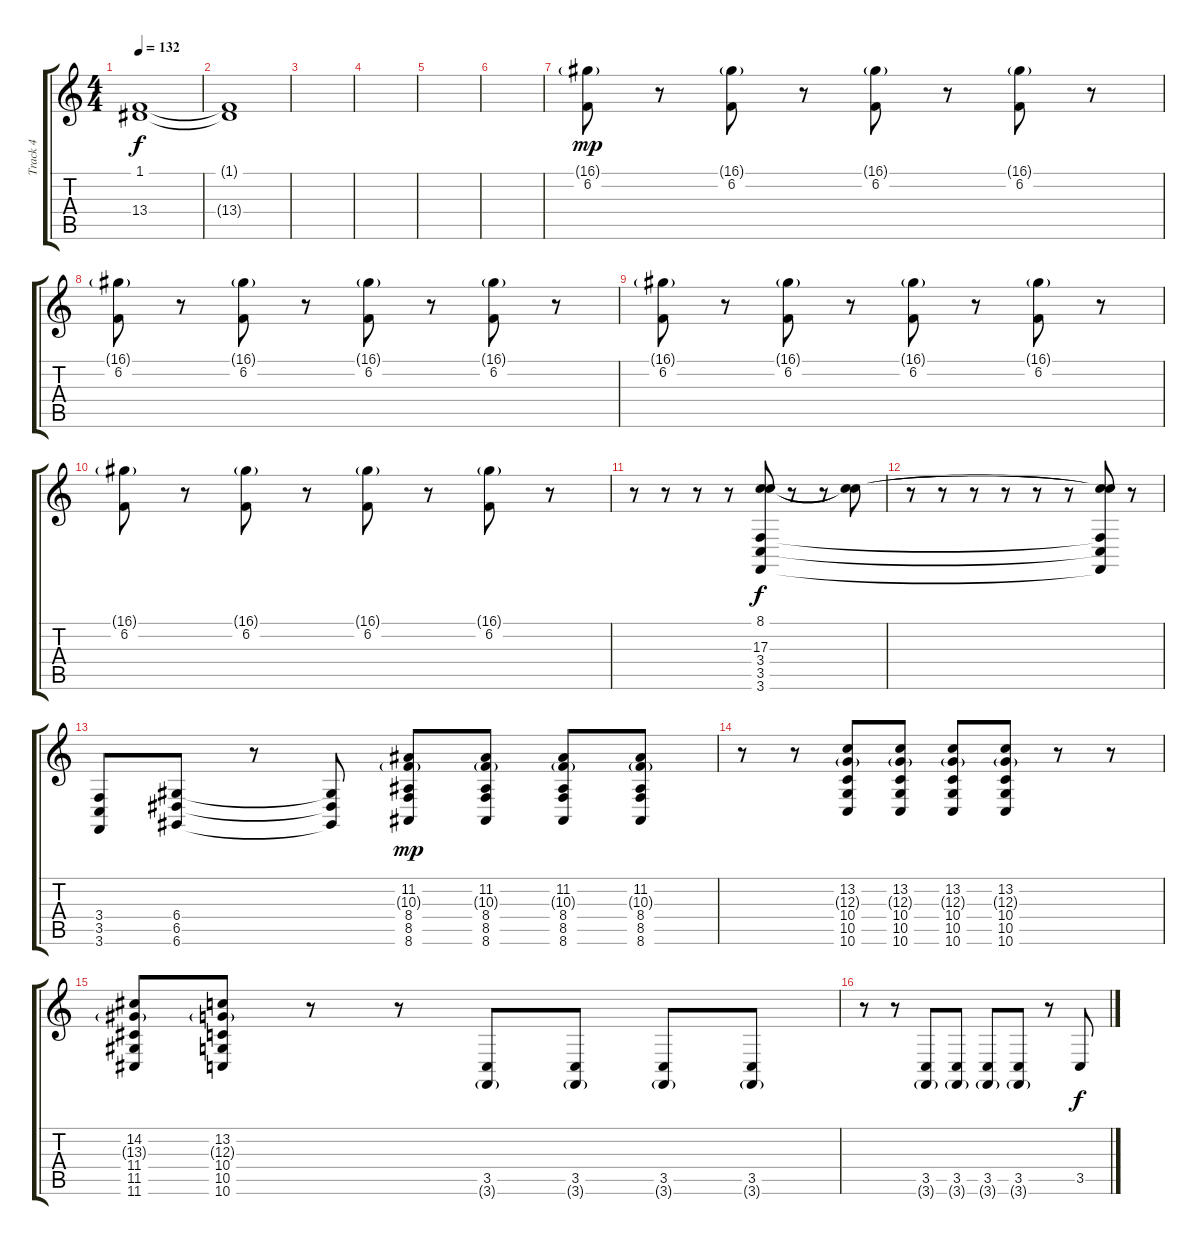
\track ("Track 4" "Track 4") {instrument stringensemble1}
\staff {score tabs}
\tuning (E4 B3 G3 D3 A2 D2) {hide}
\ts (4 4)
\tempo 132
\clef g2
\ks c
(1.1{t} 13.4{t}).1{dy f} |
(1.1{t} 13.4{t}).1 |
|
|
|
|
(16.1{g} 6.2).8{dy mp} r.8 (16.1{g} 6.2).8 r.8 (16.1{g} 6.2).8 r.8 (16.1{g} 6.2).8 r.8 |
(16.1{g} 6.2).8 r.8 (16.1{g} 6.2).8 r.8 (16.1{g} 6.2).8 r.8 (16.1{g} 6.2).8 r.8 |
(16.1{g} 6.2).8 r.8 (16.1{g} 6.2).8 r.8 (16.1{g} 6.2).8 r.8 (16.1{g} 6.2).8 r.8 |
(16.1{g} 6.2).8 r.8 (16.1{g} 6.2).8 r.8 (16.1{g} 6.2).8 r.8 (16.1{g} 6.2).8 r.8 |
r.8 r.8 r.8 r.8 (8.1 17.3 3.4 3.5 3.6).8{dy f} r.8 r.8 (8.1{t} 17.3{t}).8 |
r.8 r.8 r.8 r.8 r.8 r.8 (8.1{t} 17.3{t} 3.4{t} 3.5{t} 3.6{t}).8 r.8 |
(3.4 3.5 3.6).8 (6.4 6.5 6.6).8 r.8 (6.4{t} 6.5{t} 6.6{t}).8 (11.2 10.3{g} 8.4 8.5 8.6).8{dy mp} (11.2 10.3{g} 8.4 8.5 8.6).8 (11.2 10.3{g} 8.4 8.5 8.6).8 (11.2 10.3{g} 8.4 8.5 8.6).8 |
r.8 r.8 (13.2 12.3{g} 10.4 10.5 10.6).8 (13.2 12.3{g} 10.4 10.5 10.6).8 (13.2 12.3{g} 10.4 10.5 10.6).8 (13.2 12.3{g} 10.4 10.5 10.6).8 r.8 r.8 |
(14.2 13.3{g} 11.4 11.5 11.6).8 (13.2 12.3{g} 10.4 10.5 10.6).8 r.8 r.8 (3.5 3.6{g}).8 (3.5 3.6{g}).8 (3.5 3.6{g}).8 (3.5 3.6{g}).8 |
r.8 r.8 (3.5 3.6{g}).8 (3.5 3.6{g}).8 (3.5 3.6{g}).8 (3.5 3.6{g}).8 r.8 3.5.8{dy f}
